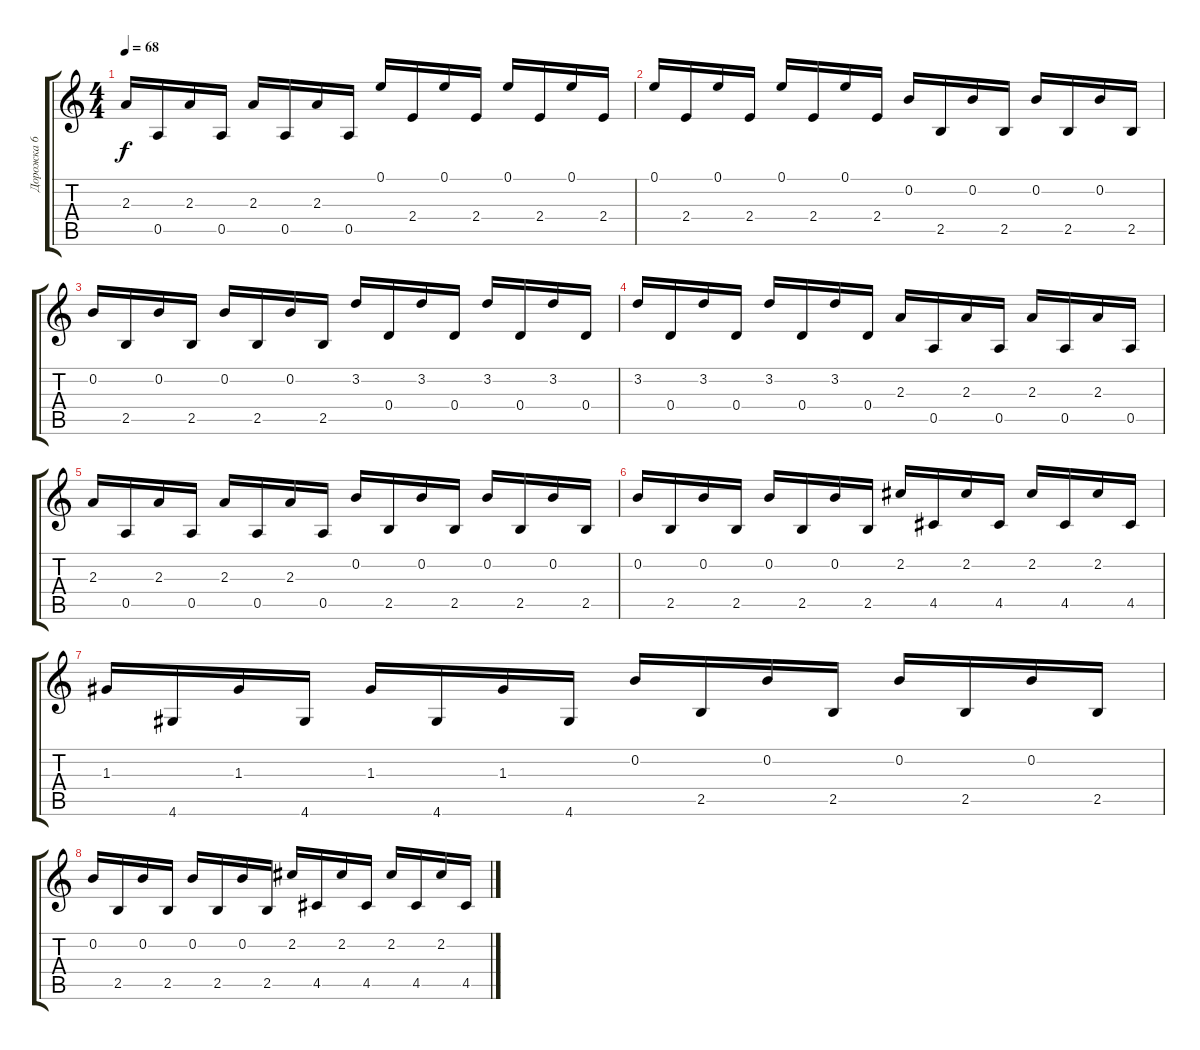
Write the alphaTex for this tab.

\track ("Дорожка 6" "Дорожка 6") {instrument electricguitarjazz}
\staff {score tabs}
\tuning (E4 B3 G3 D3 A2 E2) {hide}
\ts (4 4)
\tempo 68
\clef g2
\ks c
2.3.16{dy f} 0.5.16 2.3.16 0.5.16 2.3.16 0.5.16 2.3.16 0.5.16 0.1.16 2.4.16 0.1.16 2.4.16 0.1.16 2.4.16 0.1.16 2.4.16 |
0.1.16 2.4.16 0.1.16 2.4.16 0.1.16 2.4.16 0.1.16 2.4.16 0.2.16 2.5.16 0.2.16 2.5.16 0.2.16 2.5.16 0.2.16 2.5.16 |
0.2.16 2.5.16 0.2.16 2.5.16 0.2.16 2.5.16 0.2.16 2.5.16 3.2.16 0.4.16 3.2.16 0.4.16 3.2.16 0.4.16 3.2.16 0.4.16 |
3.2.16 0.4.16 3.2.16 0.4.16 3.2.16 0.4.16 3.2.16 0.4.16 2.3.16 0.5.16 2.3.16 0.5.16 2.3.16 0.5.16 2.3.16 0.5.16 |
2.3.16 0.5.16 2.3.16 0.5.16 2.3.16 0.5.16 2.3.16 0.5.16 0.2.16 2.5.16 0.2.16 2.5.16 0.2.16 2.5.16 0.2.16 2.5.16 |
0.2.16 2.5.16 0.2.16 2.5.16 0.2.16 2.5.16 0.2.16 2.5.16 2.2.16 4.5.16 2.2.16 4.5.16 2.2.16 4.5.16 2.2.16 4.5.16 |
1.3.16 4.6.16 1.3.16 4.6.16 1.3.16 4.6.16 1.3.16 4.6.16 0.2.16 2.5.16 0.2.16 2.5.16 0.2.16 2.5.16 0.2.16 2.5.16 |
0.2.16 2.5.16 0.2.16 2.5.16 0.2.16 2.5.16 0.2.16 2.5.16 2.2.16 4.5.16 2.2.16 4.5.16 2.2.16 4.5.16 2.2.16 4.5.16
